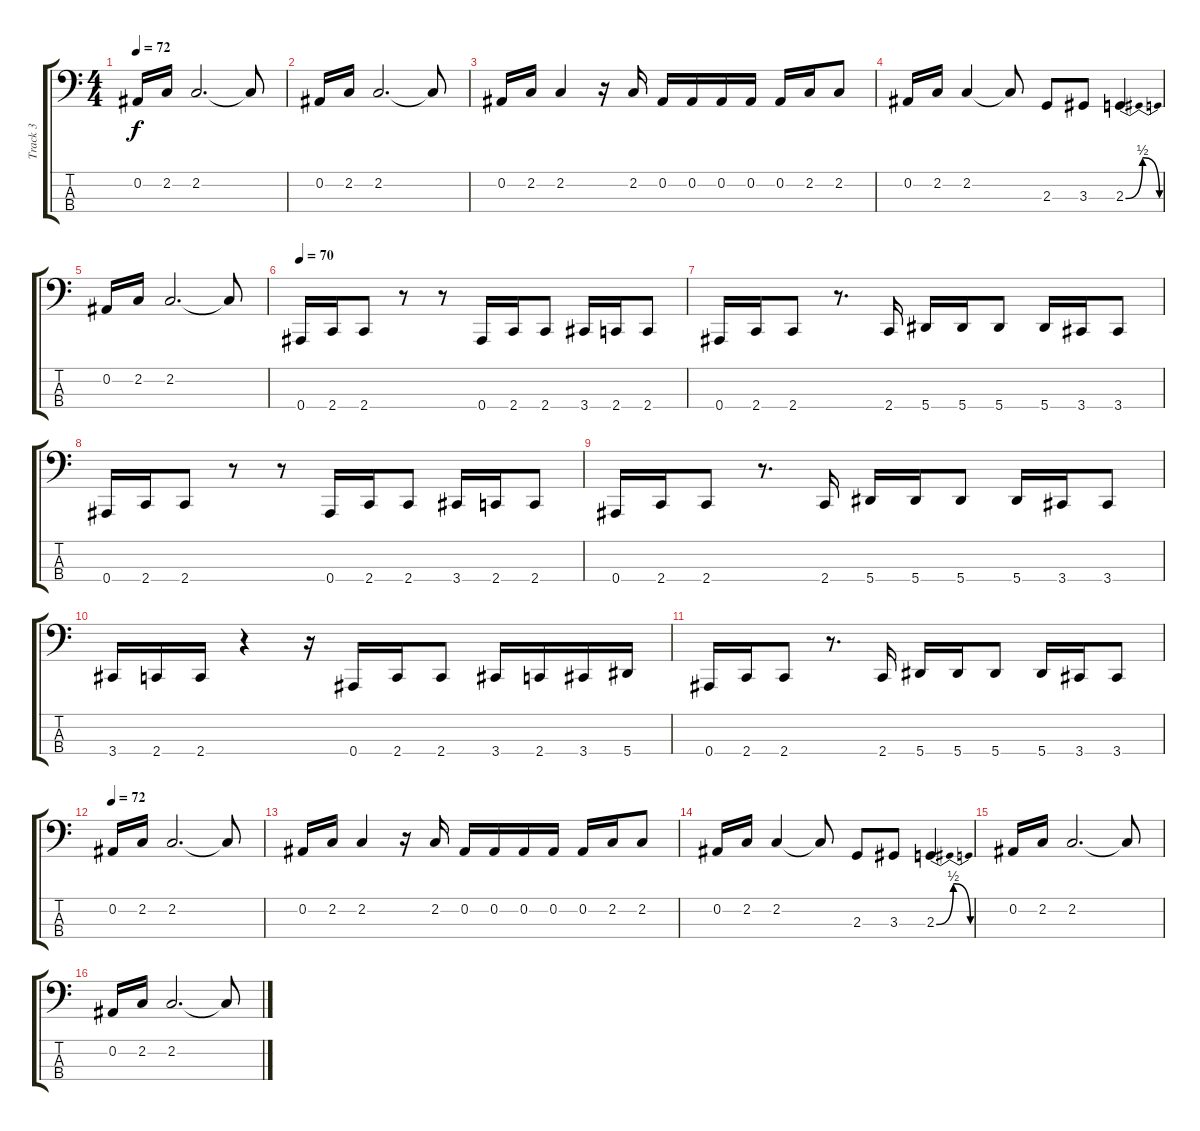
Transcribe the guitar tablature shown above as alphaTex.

\track ("Track 3" "Track 3") {instrument electricbassfinger}
\staff {score tabs}
\tuning (Eb2 Bb1 F1 Bb0) {hide}
\ts (4 4)
\tempo 72
\clef f4
\ks c
0.2.16{dy f} 2.2.16 2.2.2{d} 2.2{t}.8 |
0.2.16 2.2.16 2.2.2{d} 2.2{t}.8 |
0.2.16 2.2.16 2.2.4 r.16 2.2.16 0.2.16 0.2.16 0.2.16 0.2.16 0.2.16 2.2.16 2.2.8 |
0.2.16 2.2.16 2.2.4 2.2{t}.8 2.3.8 3.3.8 2.3{be (bendrelease 0 0 10 2 20 2 60 0)}.4 |
0.2.16 2.2.16 2.2.2{d} 2.2{t}.8 |
\tempo 70
0.4.16 2.4.16 2.4.8 r.8 r.8 0.4.16 2.4.16 2.4.8 3.4.16 2.4.16 2.4.8 |
0.4.16 2.4.16 2.4.8 r.8{d} 2.4.16 5.4.16 5.4.16 5.4.8 5.4.16 3.4.16 3.4.8 |
0.4.16 2.4.16 2.4.8 r.8 r.8 0.4.16 2.4.16 2.4.8 3.4.16 2.4.16 2.4.8 |
0.4.16 2.4.16 2.4.8 r.8{d} 2.4.16 5.4.16 5.4.16 5.4.8 5.4.16 3.4.16 3.4.8 |
3.4.16 2.4.16 2.4.16 r.4 r.16 0.4.16 2.4.16 2.4.8 3.4.16 2.4.16 3.4.16 5.4.16 |
0.4.16 2.4.16 2.4.8 r.8{d} 2.4.16 5.4.16 5.4.16 5.4.8 5.4.16 3.4.16 3.4.8 |
\tempo 72
0.2.16 2.2.16 2.2.2{d} 2.2{t}.8 |
0.2.16 2.2.16 2.2.4 r.16 2.2.16 0.2.16 0.2.16 0.2.16 0.2.16 0.2.16 2.2.16 2.2.8 |
0.2.16 2.2.16 2.2.4 2.2{t}.8 2.3.8 3.3.8 2.3{be (bendrelease 0 0 10 2 20 2 60 0)}.4 |
0.2.16 2.2.16 2.2.2{d} 2.2{t}.8 |
0.2.16 2.2.16 2.2.2{d} 2.2{t}.8
